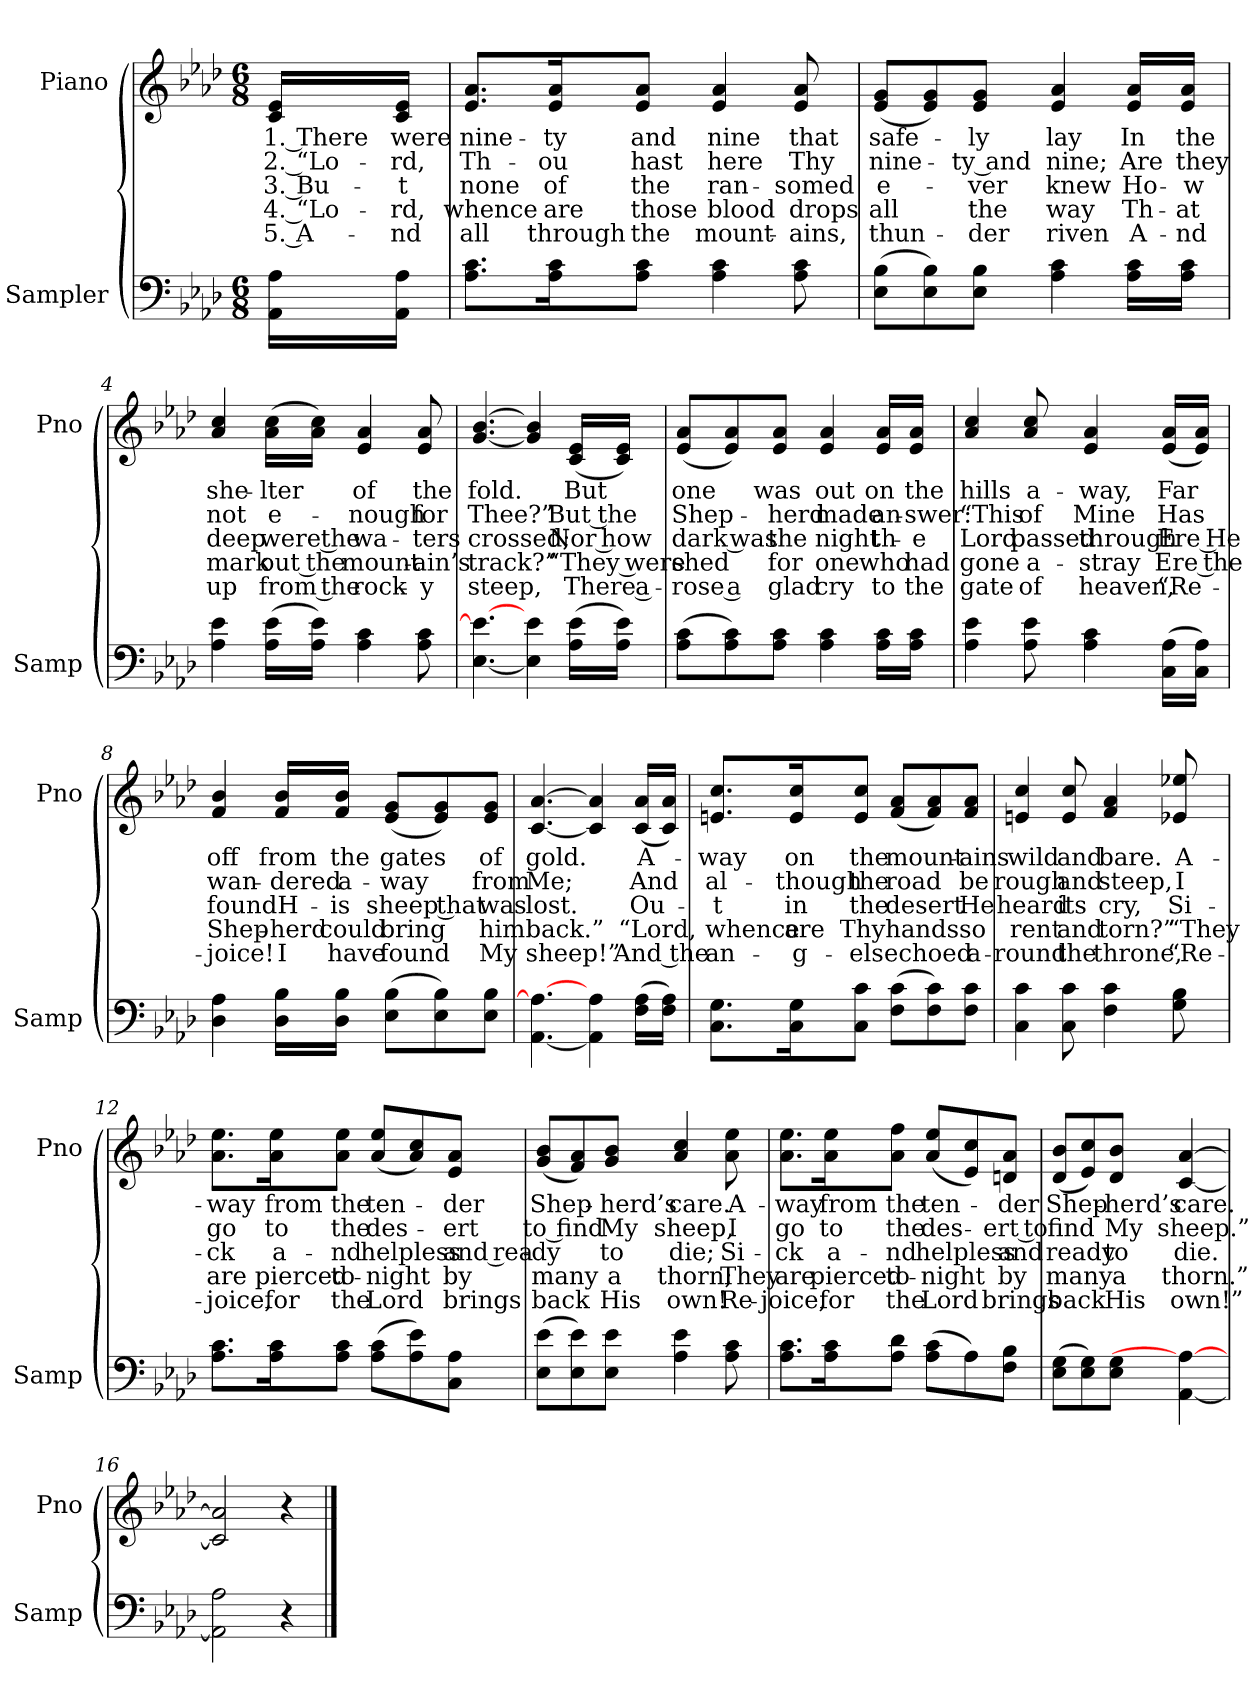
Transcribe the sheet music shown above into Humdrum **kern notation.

**kern	**kern	**text	**text	**text	**text	**text
*part2	*part1	*part1	*part1	*part1	*part1	*part1
*staff2	*staff1	*staff1	*staff1	*staff1	*staff1	*staff1
*I"Sampler	*I"Piano	*	*	*	*	*
*I'Samp	*I'Pno	*	*	*	*	*
*clefF4	*clefG2	*	*	*	*	*
*k[b-e-a-d-]	*k[b-e-a-d-]	*	*	*	*	*
*A-:	*A-:	*	*	*	*	*
*M6/8	*M6/8	*	*	*	*	*
=1	=1	=1	=1	=1	=1	=1
16AA-\ 16A-\LL	16c/ 16e-/LL	1. There	2. “Lo-	3. Bu-	4. “Lo-	5. A-
16AA-\ 16A-\JJ	16c/ 16e-/JJ	were	-rd,	-t	-rd,	-nd
=2	=2	=2	=2	=2	=2	=2
8.A-\ 8.c\L	8.e-/ 8.a-/L	nine-	Th-	none	whence	all
16A-\ 16c\K	16e-/ 16a-/K	-ty	-ou	of	are	through
8A-\ 8c\J	8e-/ 8a-/J	and	hast	the	those	the
4A-\ 4c\	4e- 4a-	nine	here	ran-	blood	mount-
8A-\ 8c\	8e- 8a-	that	Thy	-somed	drops	-ains,
=3	=3	=3	=3	=3	=3	=3
(8E-\ 8B-\L	(8e-/ 8g/L	safe-	nine-	e-	all	thun-
8E-\ 8B-\)	8e-/ 8g/)	.	.	.	.	.
8E-\ 8B-\J	8e-/ 8g/J	-ly	-ty and	-ver	the	-der
4A-\ 4c\	4e- 4a-	lay	nine;	knew	way	riven
16A-\ 16c\LL	16e-/ 16a-/LL	In	Are	Ho-	Th-	A-
16A-\ 16c\JJ	16e-/ 16a-/JJ	the	they	-w	-at	-nd
=4	=4	=4	=4	=4	=4	=4
4A-\ 4e-\	4a-/ 4cc/	she-	not	deep	mark	up
(16A-\ 16e-\LL	(16a-\ 16cc\LL	-lter	e-	were the	out the	from the
16A-\ 16e-\JJ)	16a-\ 16cc\JJ)	.	.	.	.	.
4A-\ 4c\	4e-/ 4a-/	of	-nough	wa-	mount-	rock-
8A-\ 8c\	8e-/ 8a-/	the	for	-ters	-ain’s	-y
=5	=5	=5	=5	=5	=5	=5
[4.E-\ 4.e-\_	[4.g/ [4.b-/	fold.	Thee?”	crossed;	track?”	steep,
4E-\] 4e-\	4g] 4b-]	.	.	.	.	.
(16A-\ 16e-\LL	(16c/ 16e-/LL	But	But the	Nor how	“They were	There a-
16A-\ 16e-\JJ)	16c/ 16e-/JJ)	.	.	.	.	.
=6	=6	=6	=6	=6	=6	=6
(8A-\ 8c\L	(8e-/ 8a-/L	one	Shep-	dark was	shed	-rose a
8A-\ 8c\)	8e-/ 8a-/)	.	.	.	.	.
8A-\ 8c\J	8e-/ 8a-/J	was	-herd	the	for	glad
4A-\ 4c\	4e-/ 4a-/	out	made	night	one	cry
16A-\ 16c\LL	16e-/ 16a-/LL	on	an-	th-	who	to
16A-\ 16c\JJ	16e-/ 16a-/JJ	the	-swer:	-e	had	the
=7	=7	=7	=7	=7	=7	=7
4A-\ 4e-\	4a-/ 4cc/	hills	“This	Lord	gone	gate
8A-\ 8e-\	8a-/ 8cc/	a-	of	passed	a-	of
4A-\ 4c\	4e-/ 4a-/	-way,	Mine	through	-stray	heaven,
(16C\ 16A-\LL	(16e-/ 16a-/LL	Far	Has	Ere He	Ere the	“Re-
16C\ 16A-\JJ)	16e-/ 16a-/JJ)	.	.	.	.	.
=8	=8	=8	=8	=8	=8	=8
4D-\ 4A-\	4f/ 4b-/	off	wan-	found	Shep-	-joice!
16D-\ 16B-\LL	16f/ 16b-/LL	from	-dered	H-	-herd	I
16D-\ 16B-\JJ	16f/ 16b-/JJ	the	a-	-is	could	have
(8E-\ 8B-\L	(8e-/ 8g/L	gates	-way	sheep that	bring	found
8E-\ 8B-\)	8e-/ 8g/)	.	.	.	.	.
8E-\ 8B-\J	8e-/ 8g/J	of	from	was	him	My
=9	=9	=9	=9	=9	=9	=9
[4.AA-\ 4.A-\_	[4.c/ [4.a-/	gold.	Me;	lost.	back.”	sheep!”
4AA-\] 4A-\	4c/] 4a-/]	.	.	.	.	.
(16F\ 16A-\LL	(16c/ 16a-/LL	A-	And	Ou-	“Lord,	And the
16F\ 16A-\JJ)	16c/ 16a-/JJ)	.	.	.	.	.
=10	=10	=10	=10	=10	=10	=10
8.C\ 8.G\L	8.en/ 8.cc/L	-way	al-	-t	whence	an-
16C\ 16G\K	16e/ 16cc/K	on	-though	in	are	-g-
8C\ 8c\J	8e/ 8cc/J	the	the	the	Thy	-els
(8F\ 8c\L	(8f/ 8a-/L	mount-	road	desert	hands	echoed
8F\ 8c\)	8f/ 8a-/)	.	.	.	.	.
8F\ 8c\J	8f/ 8a-/J	-ains	be	He	so	a-
=11	=11	=11	=11	=11	=11	=11
4C\ 4c\	4en/ 4cc/	wild	rough	heard	rent	-round
8C\ 8c\	8e/ 8cc/	and	and	its	and	the
4F\ 4c\	4f/ 4a-/	bare.	steep,	cry,	torn?”	throne,
8G\ 8B-\	8e-X/ 8ee-X/	A-	I	Si-	“They	“Re-
=12	=12	=12	=12	=12	=12	=12
8.A-\ 8.c\L	8.a-\ 8.ee-\L	-way	go	-ck	are	-joice,
16A-\ 16c\K	16a-\ 16ee-\K	from	to	a-	pierced	for
8A-\ 8c\J	8a-\ 8ee-\J	the	the	-nd	to-	the
(8A-\ 8c\L	(8a-/ 8ee-/L	ten-	des-	helpless	-night	Lord
8A-\ 8e-\)	8a-/ 8cc/)	.	.	.	.	.
8C\ 8A-\J	8e-/ 8a-/J	-der	-ert	and rea-	by	brings
=13	=13	=13	=13	=13	=13	=13
(8E-\ 8e-\L	(8g/ 8b-/L	Shep-	to find	-dy	many	back
8E-\ 8e-\)	8f/ 8a-/)	.	.	.	.	.
8E-\ 8e-\J	8g/ 8b-/J	-herd’s	My	to	a	His
4A-\ 4e-\	4a-/ 4cc/	care.	sheep,	die;	thorn;	own!
8A-\ 8c\	8a-\ 8ee-\	A-	I	Si-	They	Re-
=14	=14	=14	=14	=14	=14	=14
8.A-\ 8.c\L	8.a-\ 8.ee-\L	-way	go	-ck	are	-joice,
16A-\ 16c\K	16a-\ 16ee-\K	from	to	a-	pierced	for
8A-\ 8d-\J	8a-\ 8ff\J	the	the	-nd	to-	the
(8A-\ 8c\L	(8a-/ 8ee-/L	ten-	des-	helpless	-night	Lord
8A-\)	8e-/ 8cc/)	.	.	.	.	.
8F\ 8B-\J	8dn/ 8a-/J	-der	-ert to	and	by	brings
=15	=15	=15	=15	=15	=15	=15
(8E-\ 8G\L	(8d-/ 8b-/L	Shep-	find	ready	many	back
8E-\ 8G\)	8e-/ 8cc/)	.	.	.	.	.
8E-\ 8G\J	8d-/ 8b-/J	-herd’s	My	to	a	His
[4AA-\ 4A-\_	[4c/ [4a-/	care.	sheep.”	die.	thorn.”	own!”
=16	=16	=16	=16	=16	=16	=16
2AA-] 2A-	2c] 2a-]	.	.	.	.	.
4r	4r	.	.	.	.	.
==	==	==	==	==	==	==
*-	*-	*-	*-	*-	*-	*-
